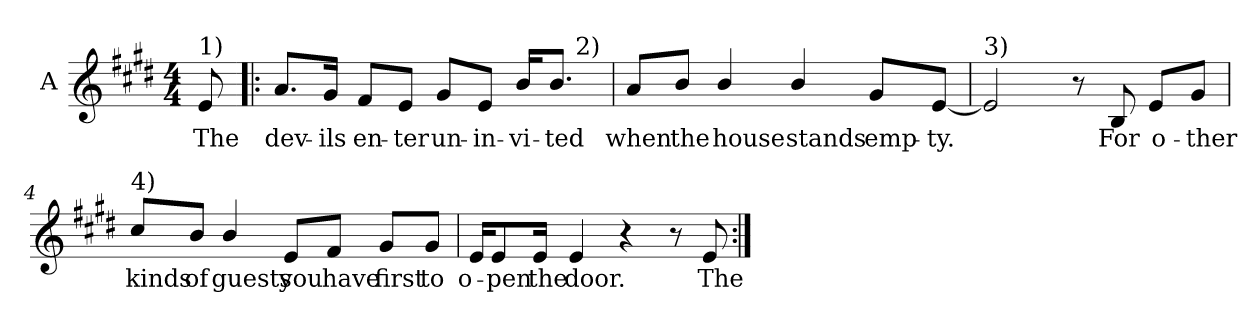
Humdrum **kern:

**kern	**text
*part1	*part1
*staff1	*staff1
*I"A	*
*clefG2	*
*ITrd1c2	*
*k[f#c#]	*
*D:	*
*M4/4	*
=	=
!LO:TX:a:t=1)	!
!	!LO:LY:b
8d/	The
=1!|:	=1!|:
!	!LO:LY:b
*^	*
8.g/L	2..ryy	dev-
!	!	!LO:LY:b
16f#/Jk	.	-ils
!	!	!LO:LY:b
8e/L	.	en-
!	!	!LO:LY:b
8d/J	.	-ter
!	!	!LO:LY:b
8f#/L	.	un-
!	!	!LO:LY:b
8d/J	.	-in-
!	!	!LO:LY:b
16a/KL	.	-vi-
!	!	!LO:LY:b
8.a/J	.	-ted
!	!LO:TX:a:t=2)	!
.	8ryy	.
=2	=2	=2
!	!	!LO:LY:b
*v	*v	*
8g/L	when
!	!LO:LY:b
8a/J	the
!	!LO:LY:b
4a/	house
!	!LO:LY:b
4a/	stands
!	!LO:LY:b
8f#/L	emp-
!	!LO:LY:b
[8d/J	-ty.
=3	=3
!LO:TX:a:t=3)	!
2d/]	.
8r	.
!	!LO:LY:b
8A/	For
!	!LO:LY:b
8d/L	o-
!	!LO:LY:b
8f#/J	-ther
!!LO:LB:g=z
=4	=4
!LO:TX:a:t=4)	!
!	!LO:LY:b
8b/L	kinds
!	!LO:LY:b
8a/J	of
!	!LO:LY:b
4a/	guests
!	!LO:LY:b
8d/L	you
!	!LO:LY:b
8e/J	have
!	!LO:LY:b
8f#/L	first
!	!LO:LY:b
8f#/J	to
=5	=5
!	!LO:LY:b
16d/KL	o-
!	!LO:LY:b
8d/	-pen
!	!LO:LY:b
16d/Jk	the
!	!LO:LY:b
4d/	door.
4r	.
8r	.
!	!LO:LY:b
8d/	The
=:|!	=:|!
*-	*-
